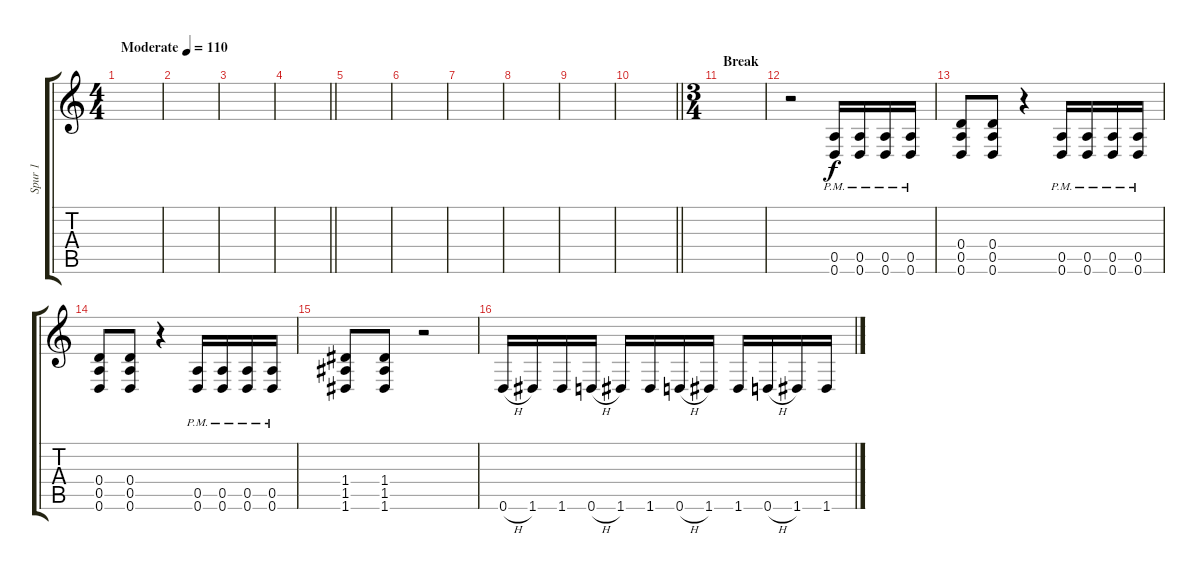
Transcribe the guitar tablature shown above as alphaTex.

\track ("Spur 1" "Spur 1") {instrument distortionguitar}
\staff {score tabs}
\tuning (E4 B3 G3 D3 A2 D2) {hide}
\ts (4 4)
\tempo (110 "Moderate")
\clef g2
\ks c
|
|
|
\barLineRight lightlight
|
|
|
|
|
|
\barLineRight lightlight
|
\ts (3 4)
\section ("" "Break")
|
r.2 (0.5{pm} 0.6{pm}).16 (0.5{pm} 0.6{pm}).16 (0.5{pm} 0.6{pm}).16 (0.5{pm} 0.6{pm}).16 |
(0.4 0.5 0.6).8 (0.4 0.5 0.6).8 r.4 (0.5{pm} 0.6{pm}).16 (0.5{pm} 0.6{pm}).16 (0.5{pm} 0.6{pm}).16 (0.5{pm} 0.6{pm}).16 |
(0.4 0.5 0.6).8 (0.4 0.5 0.6).8 r.4 (0.5{pm} 0.6{pm}).16 (0.5{pm} 0.6{pm}).16 (0.5{pm} 0.6{pm}).16 (0.5{pm} 0.6{pm}).16 |
(1.4 1.5 1.6).8 (1.4 1.5 1.6).8 r.2 |
0.6{h}.16 1.6.16 1.6.16 0.6{h}.16 1.6.16 1.6.16 0.6{h}.16 1.6.16 1.6.16 0.6{h}.16 1.6.16 1.6.16
